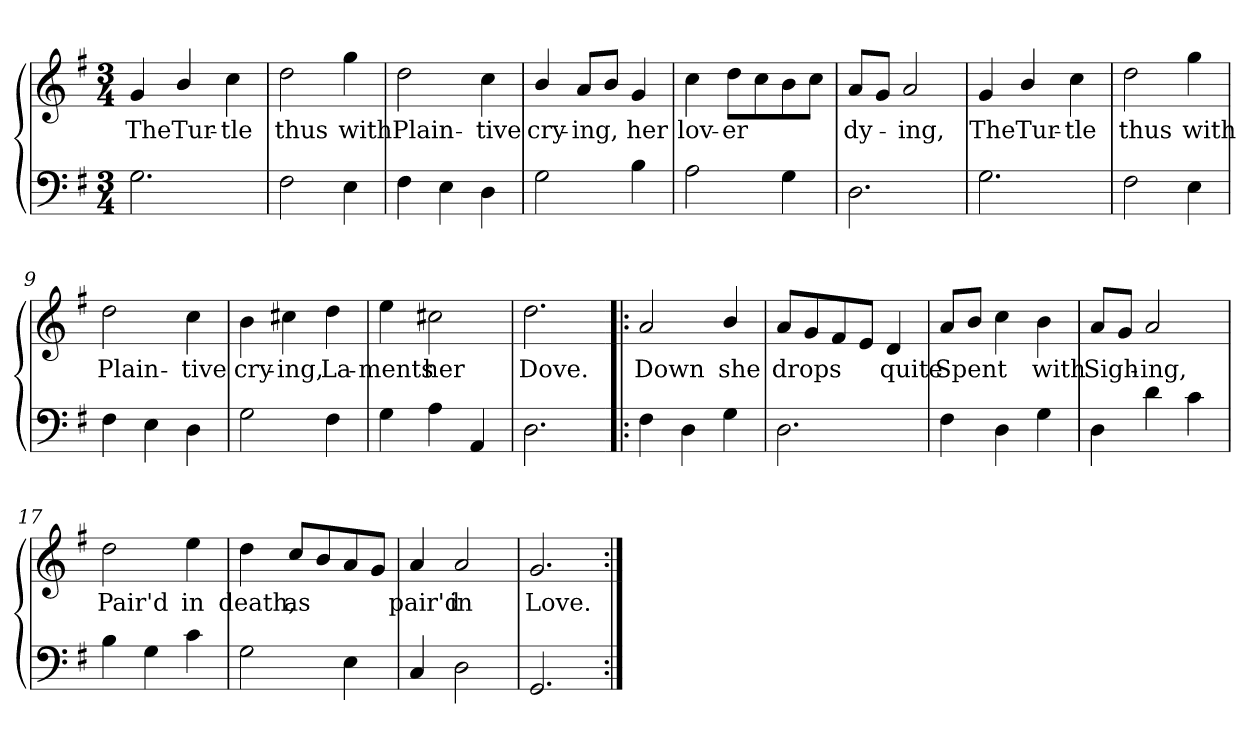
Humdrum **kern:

**kern	**kern	**text
*part2	*part1	*part1
*staff2	*staff1	*staff1
*clefF4	*clefG2	*
*k[f#]	*k[f#]	*
*G:	*G:	*
*M3/4	*M3/4	*
=1	=1	=1
2.G\	4g/	The
.	4b/	Tur-
.	4cc\	-tle
=2	=2	=2
2F#\	2dd\	thus
4E\	4gg\	with
=3	=3	=3
4F#\	2dd\	Plain-
4E\	.	.
4D\	4cc\	-tive
=4	=4	=4
2G\	4b/	cry-
.	8a/L	-ing,
.	8b/J	.
4B\	4g/	her
=5	=5	=5
2A\	4cc\	lov-
.	8dd\L	-er
.	8cc\	.
4G\	8b\	.
.	8cc\J	.
=6	=6	=6
2.D\	8a/L	dy-
.	8g/J	.
.	2a/	-ing,
=7	=7	=7
2.G\	4g/	The
.	4b/	Tur-
.	4cc\	-tle
!!LO:LB:g=z
=8	=8	=8
2F#\	2dd\	thus
4E\	4gg\	with
=9	=9	=9
4F#\	2dd\	Plain-
4E\	.	.
4D\	4cc\	-tive
=10	=10	=10
2G\	4b\	cry-
.	4cc#X\	-ing,
4F#\	4dd\	La-
=11	=11	=11
4G\	4ee\	-ments
4A\	2cc#X\	her
4AA/	.	.
=12	=12	=12
2.D\	2.dd\	Dove.
=13!|:	=13!|:	=13!|:
4F#\	2a/	Down
4D\	.	.
4G\	4b/	she
=14	=14	=14
2.D\	8a/L	drops
.	8g/	.
.	8f#/	.
.	8e/J	.
.	4d/	quite
!!LO:LB:g=z
=15	=15	=15
4F#\	8a/L	Spent
.	8b/J	.
4D\	4cc\	.
4G\	4b\	with
=16	=16	=16
4D\	8a/L	Sigh-
.	8g/J	.
4d\	2a/	-ing,
4c\	.	.
=17	=17	=17
4B\	2dd\	Pair'd
4G\	.	.
4c\	4ee\	in
=18	=18	=18
2G\	4dd\	death,
.	8cc/L	as
.	8b/	.
4E\	8a/	.
.	8g/J	.
=19	=19	=19
4C/	4a/	pair'd
2D\	2a/	in
=20	=20	=20
2.GG/	2.g/	Love.
=:|!	=:|!	=:|!
*-	*-	*-
